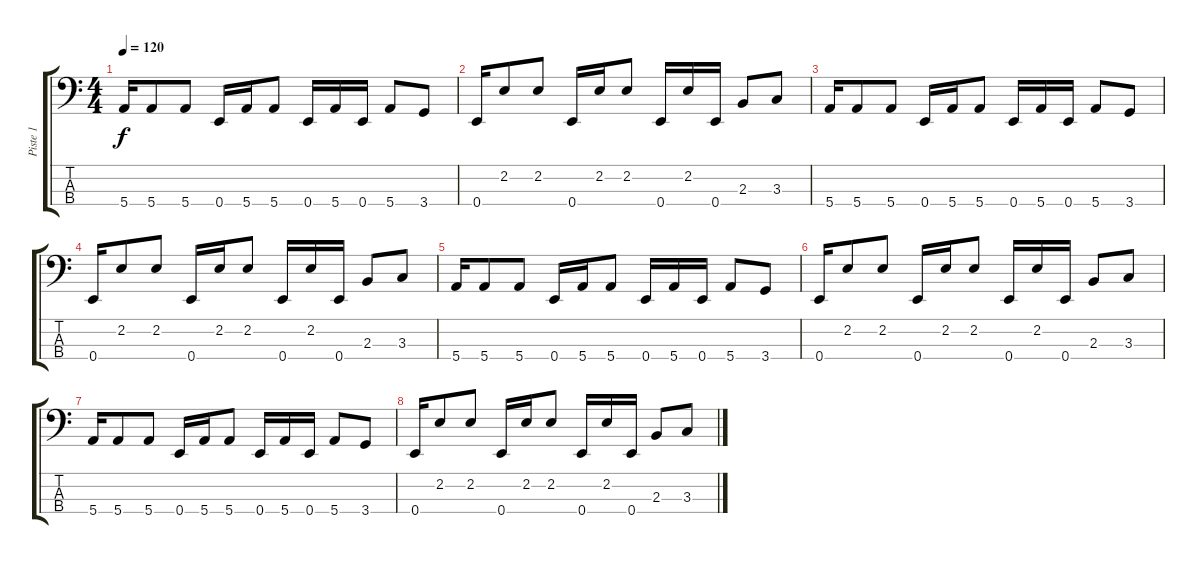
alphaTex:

\track ("Piste 1" "Piste 1") {instrument electricbassfinger}
\staff {score tabs}
\tuning (G2 D2 A1 E1) {hide}
\ts (4 4)
\tempo 120
\clef f4
\ks c
5.4.16{dy f} 5.4.8 5.4.8 0.4.16 5.4.16 5.4.8 0.4.16 5.4.16 0.4.16 5.4.8 3.4.8 |
0.4.16 2.2.8 2.2.8 0.4.16 2.2.16 2.2.8 0.4.16 2.2.16 0.4.16 2.3.8 3.3.8 |
5.4.16 5.4.8 5.4.8 0.4.16 5.4.16 5.4.8 0.4.16 5.4.16 0.4.16 5.4.8 3.4.8 |
0.4.16 2.2.8 2.2.8 0.4.16 2.2.16 2.2.8 0.4.16 2.2.16 0.4.16 2.3.8 3.3.8 |
5.4.16 5.4.8 5.4.8 0.4.16 5.4.16 5.4.8 0.4.16 5.4.16 0.4.16 5.4.8 3.4.8 |
0.4.16 2.2.8 2.2.8 0.4.16 2.2.16 2.2.8 0.4.16 2.2.16 0.4.16 2.3.8 3.3.8 |
5.4.16 5.4.8 5.4.8 0.4.16 5.4.16 5.4.8 0.4.16 5.4.16 0.4.16 5.4.8 3.4.8 |
0.4.16 2.2.8 2.2.8 0.4.16 2.2.16 2.2.8 0.4.16 2.2.16 0.4.16 2.3.8 3.3.8
